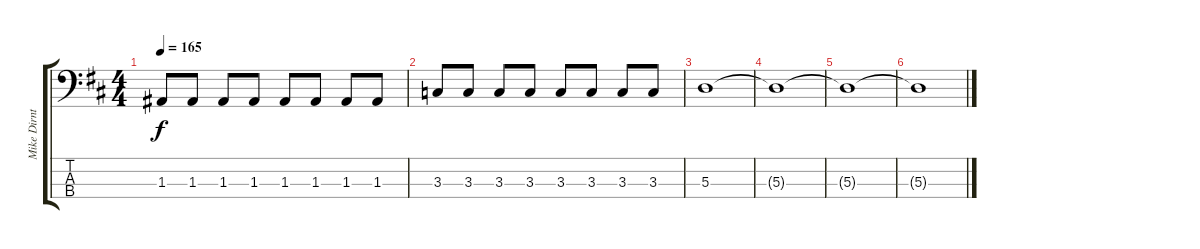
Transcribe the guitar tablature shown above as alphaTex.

\track ("Mike Dirnt (Bass)" "Mike Dirnt") {instrument electricbassfinger}
\staff {score tabs}
\tuning (G2 D2 A1 E1) {hide}
\ts (4 4)
\tempo 165
\clef f4
\ks d
1.3.8{dy f} 1.3.8 1.3.8 1.3.8 1.3.8 1.3.8 1.3.8 1.3.8 |
3.3.8 3.3.8 3.3.8 3.3.8 3.3.8 3.3.8 3.3.8 3.3.8 |
5.3.1 |
5.3{t}.1 |
5.3{t}.1 |
5.3{t}.1
